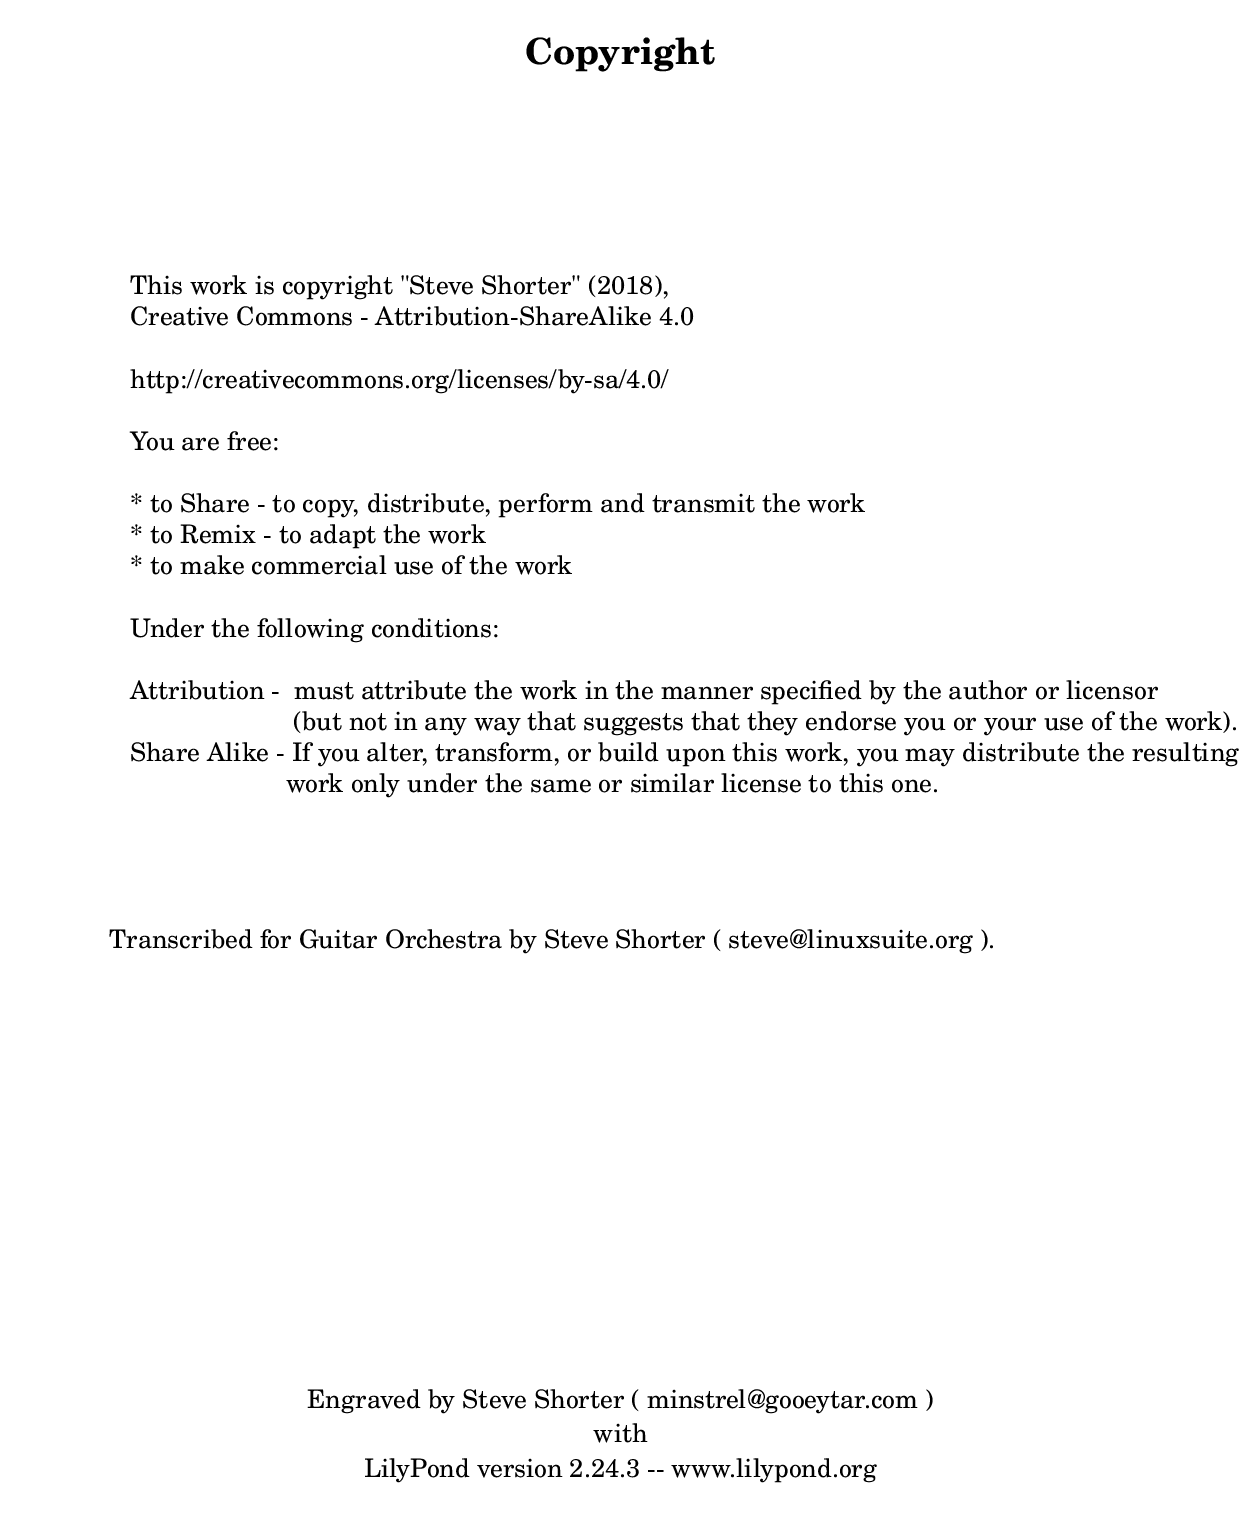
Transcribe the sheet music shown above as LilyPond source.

\version "2.24.3"

\bookpart {

    \paper { print-page-number = ##t }

    \header { title = "Copyright" }

    \tocItem \markup { Copyright }

    \markup { \column { 
	" "
	" "
	" "
	\fontsize #1 {
	" "
	" "
	" "
	" "
	"          This work is copyright \"Steve Shorter\" (2018),"
        "          Creative Commons - Attribution-ShareAlike 4.0 "
	" "
	"          http://creativecommons.org/licenses/by-sa/4.0/"
	" "
	"          You are free:"
	" "
	"          * to Share - to copy, distribute, perform and transmit the work"
	"          * to Remix - to adapt the work"
	"          * to make commercial use of the work"
	" "
	"          Under the following conditions:"
	" "
	"          Attribution -  must attribute the work in the manner specified by the author or licensor"
        "                                 (but not in any way that suggests that they endorse you or your use of the work)."
	"          Share Alike - If you alter, transform, or build upon this work, you may distribute the resulting"
        "                                work only under the same or similar license to this one."
	" "
	" "
	" "
	" "
	"       Transcribed for Guitar Orchestra by Steve Shorter ( steve@linuxsuite.org )."
	" "
	" "
	" "
	" "
	" "
	" "
	" "
	" "
	" "
	" "
	" "
	" "
	" "
	" "
	}
       }
    }
    \markup { \fill-line { \fontsize #1 "Engraved by Steve Shorter ( minstrel@gooeytar.com )" } }
    \markup { \fill-line { \fontsize #1 " " } }
    \markup { \fill-line { \fontsize #1 "with" } }
    \markup { \fill-line { \fontsize #1 " " } }
    \markup { \fill-line { \fontsize #1 "LilyPond version 2.24.3 -- www.lilypond.org" } }

}
